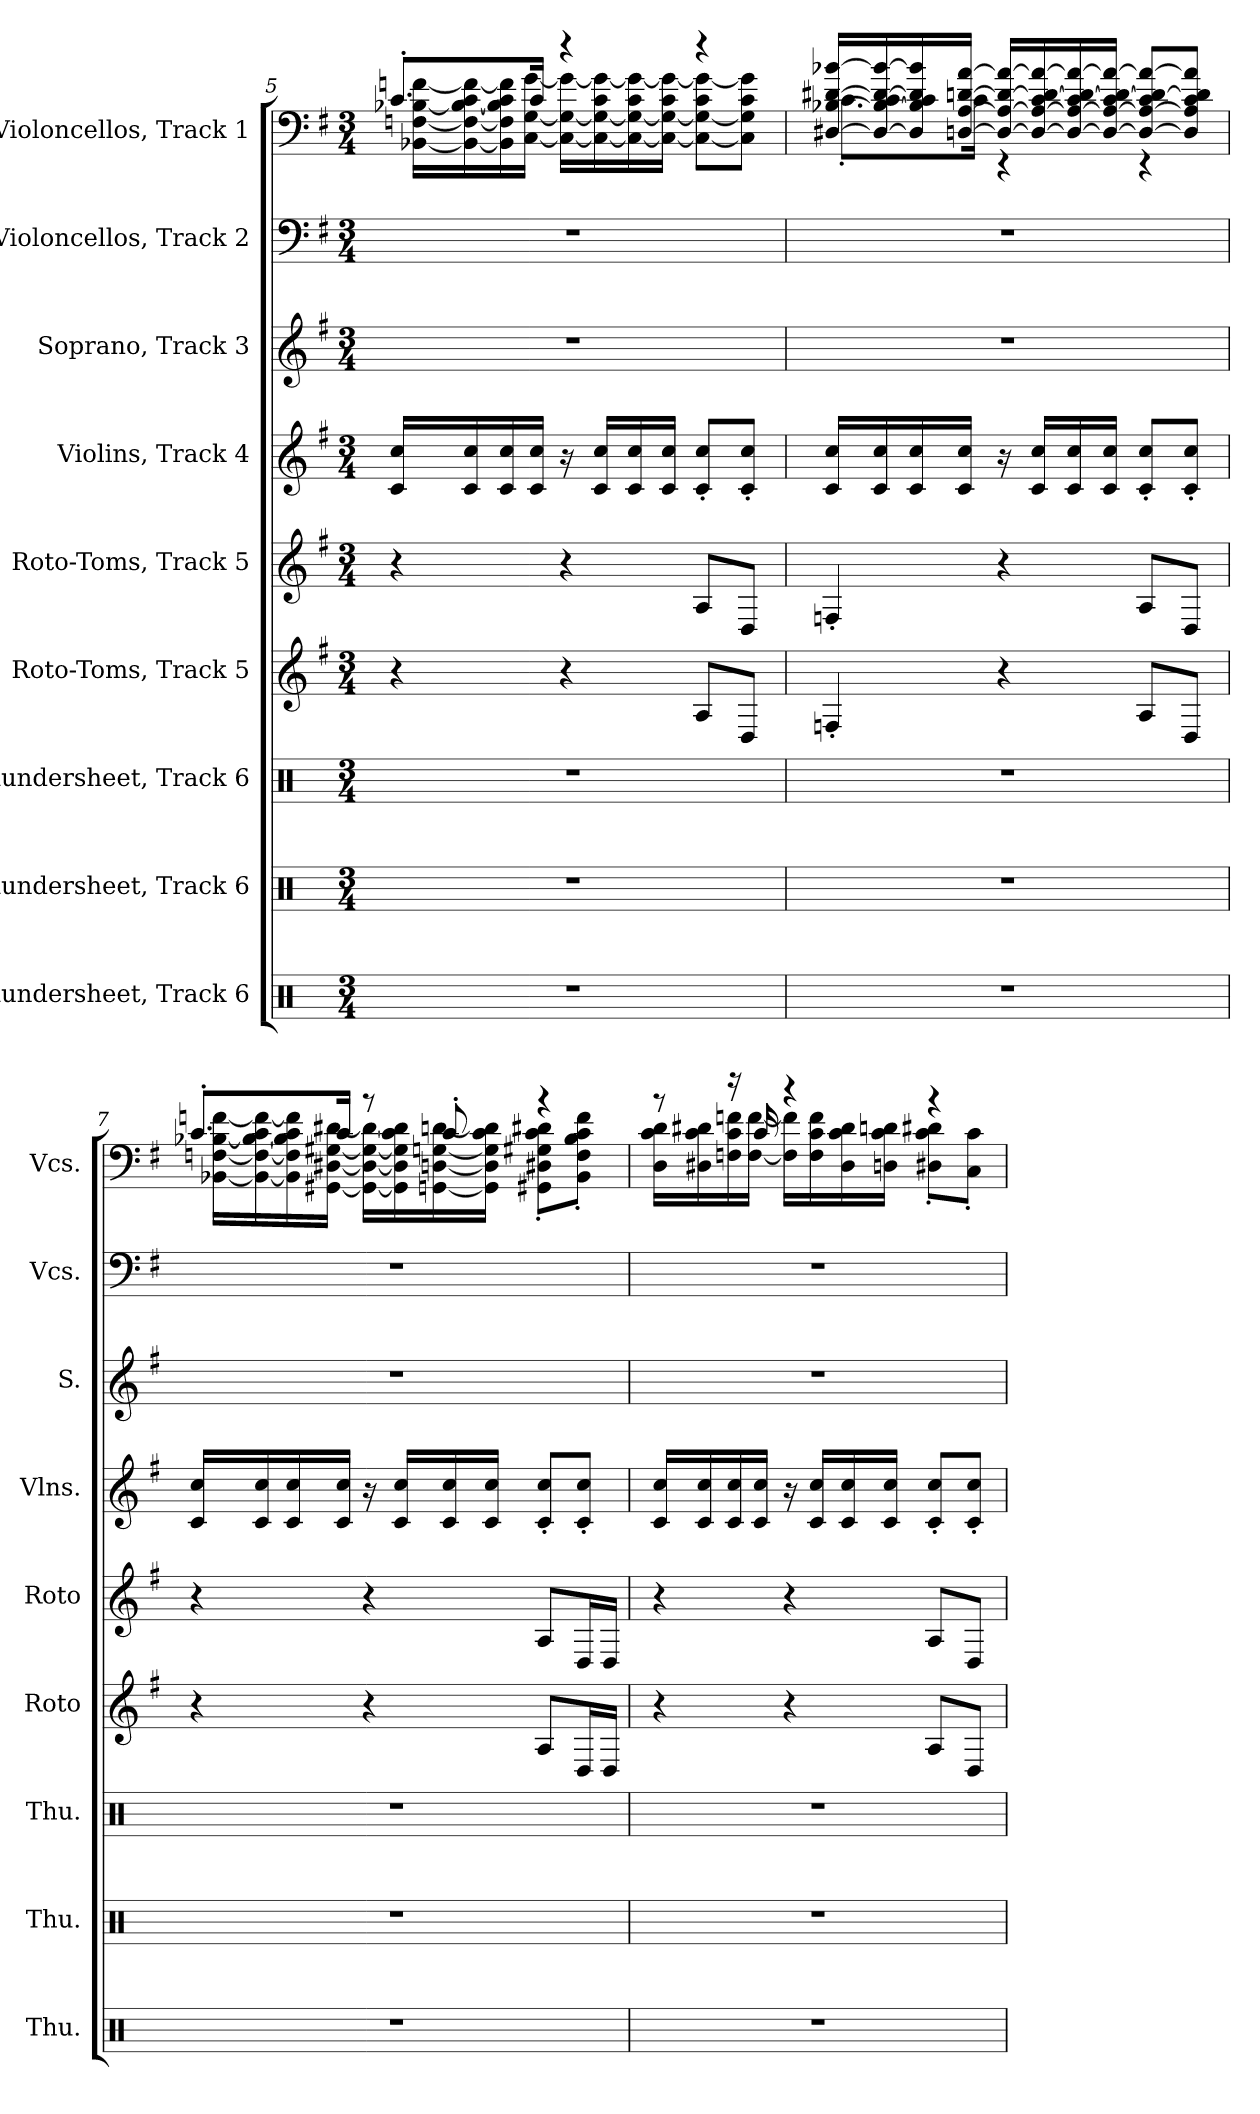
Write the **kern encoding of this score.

**kern	**kern	**kern	**kern	**kern	**kern	**kern	**kern	**kern
*part9	*part8	*part7	*part6	*part5	*part4	*part3	*part2	*part1
*staff9	*staff8	*staff7	*staff6	*staff5	*staff4	*staff3	*staff2	*staff1
*I"Thundersheet, Track 6	*I"Thundersheet, Track 6	*I"Thundersheet, Track 6	*I"Roto-Toms, Track 5	*I"Roto-Toms, Track 5	*I"Violins, Track 4	*I"Soprano, Track 3	*I"Violoncellos, Track 2	*I"Violoncellos, Track 1
*I'Thu.	*I'Thu.	*I'Thu.	*I'Roto	*I'Roto	*I'Vlns.	*I'S.	*I'Vcs.	*I'Vcs.
!!LO:PB:g=z
*clefX	*clefX	*clefX	*clefG2	*clefG2	*clefG2	*clefG2	*clefF4	*clefF4
*k[]	*k[]	*k[]	*k[f#]	*k[f#]	*k[f#]	*k[f#]	*k[f#]	*k[f#]
*M3/4	*M3/4	*M3/4	*M3/4	*M3/4	*M3/4	*M3/4	*M3/4	*M3/4
=5	=5	=5	=5	=5	=5	=5	=5	=5
*	*	*	*	*	*	*	*	*^
2.r	2.r	2.r	4r	4r	16c/ 16cc/LL	2.r	2.r	8.c'/L	[16BB-X\ [16Fn\ [16B-X\ [16fn\LL
.	.	.	.	.	16c/ 16cc/	.	.	.	16BB-\_ 16F\_ 16B-\_ 16c\ 16f\_
.	.	.	.	.	16c/ 16cc/	.	.	.	16BB-\] 16F\] 16B-\] 16c\ 16f\]
.	.	.	.	.	16c/ 16cc/JJ	.	.	16c/Jk	[16C\ [16G\ [16g\JJ
.	.	.	4r	4r	16r	.	.	4r	16C\_ 16G\_ 16g\_LL
.	.	.	.	.	16c/ 16cc/LL	.	.	.	16C\_ 16G\_ 16c\ 16g\_
.	.	.	.	.	16c/ 16cc/	.	.	.	16C\_ 16G\_ 16c\ 16g\_
.	.	.	.	.	16c/ 16cc/JJ	.	.	.	16C\_ 16G\_ 16c\ 16g\_JJ
.	.	.	8A/L	8A/L	8c/' 8cc/'L	.	.	4r	8C\_ 8G\_ 8c\ 8g\_L
.	.	.	8D/J	8D/J	8c/' 8cc/'J	.	.	.	8C\] 8G\] 8c\ 8g\]J
!!LO:PB:g=z	!!
=6	=6	=6	=6	=6	=6	=6	=6	=6	=6
2.r	2.r	2.r	4Fn'/	4Fn'/	16c/ 16cc/LL	2.r	2.r	[16D#X/ [16B-X/ [16d#X/ [16b-X/LL	8.c'\L
.	.	.	.	.	16c/ 16cc/	.	.	16D#/_ 16B-/_ 16c/ 16d#/_ 16b-/_	.
.	.	.	.	.	16c/ 16cc/	.	.	16D#/] 16B-/] 16c/ 16d#/] 16b-/]	.
.	.	.	.	.	16c/ 16cc/JJ	.	.	[16Dn/ [16A/ [16dn/ [16a/JJ	16c\Jk
.	.	.	4r	4r	16r	.	.	16D/_ 16A/_ 16d/_ 16a/_LL	4r
.	.	.	.	.	16c/ 16cc/LL	.	.	16D/_ 16A/_ 16c/ 16d/_ 16a/_	.
.	.	.	.	.	16c/ 16cc/	.	.	16D/_ 16A/_ 16c/ 16d/_ 16a/_	.
.	.	.	.	.	16c/ 16cc/JJ	.	.	16D/_ 16A/_ 16c/ 16d/_ 16a/_JJ	.
.	.	.	8A/L	8A/L	8c/' 8cc/'L	.	.	8D/_ 8A/_ 8c/ 8d/_ 8a/_L	4r
.	.	.	8D/J	8D/J	8c/' 8cc/'J	.	.	8D/] 8A/] 8c/ 8d/] 8a/]J	.
!!LO:PB:g=z	!!
=7	=7	=7	=7	=7	=7	=7	=7	=7	=7
2.r	2.r	2.r	4r	4r	16c/ 16cc/LL	2.r	2.r	8.c'/L	[16BB-X\ [16Fn\ [16B-X\ [16fn\LL
.	.	.	.	.	16c/ 16cc/	.	.	.	16BB-\_ 16F\_ 16B-\_ 16c\ 16f\_
.	.	.	.	.	16c/ 16cc/	.	.	.	16BB-\] 16F\] 16B-\] 16c\ 16f\]
.	.	.	.	.	16c/ 16cc/JJ	.	.	16c/Jk	[16GG#X\ [16D#X\ [16G#X\ [16d#X\JJ
.	.	.	4r	4r	16r	.	.	8r	16GG#\_ 16D#\_ 16G#\_ 16d#\_LL
.	.	.	.	.	16c/ 16cc/LL	.	.	.	16GG#\] 16D#\] 16G#\] 16c\ 16d#\]
.	.	.	.	.	16c/ 16cc/	.	.	8c'/	[16GGn\ [16Dn\ [16Gn\ [16dn\
.	.	.	.	.	16c/ 16cc/JJ	.	.	.	16GG\] 16D\] 16G\] 16c\ 16d\]JJ
.	.	.	8A/L	8A/L	8c/' 8cc/'L	.	.	4r	8GG#X\' 8D#X\' 8G#X\' 8c\' 8d#X\'L
.	.	.	16D/L	16D/L	8c/' 8cc/'J	.	.	.	8BB-\' 8F\' 8B-\' 8c\' 8f\'J
.	.	.	16D/JJ	16D/JJ	.	.	.	.	.
!!LO:PB:g=z	!!
=8	=8	=8	=8	=8	=8	=8	=8	=8	=8
2.r	2.r	2.r	4r	4r	16c/ 16cc/LL	2.r	2.r	8r	16D\ 16c\ 16d\LL
.	.	.	.	.	16c/ 16cc/	.	.	.	16D#X\ 16c\ 16d#X\
.	.	.	.	.	16c/ 16cc/	.	.	16r	16Fn\ 16c\ 16fn\
.	.	.	.	.	16c/ 16cc/JJ	.	.	16c/	[16F\ [16f\JJ
.	.	.	4r	4r	16r	.	.	4r	16F\] 16f\]LL
.	.	.	.	.	16c/ 16cc/LL	.	.	.	16F\ 16c\ 16f\
.	.	.	.	.	16c/ 16cc/	.	.	.	16D#\ 16c\ 16d#\
.	.	.	.	.	16c/ 16cc/JJ	.	.	.	16Dn\ 16c\ 16dn\JJ
.	.	.	8A/L	8A/L	8c/' 8cc/'L	.	.	4r	8D#X\' 8c\' 8d#X\'L
.	.	.	8D/J	8D/J	8c/' 8cc/'J	.	.	.	8C\' 8c\'J
*	*	*	*	*	*	*	*	*v	*v
=	=	=	=	=	=	=	=	=
*-	*-	*-	*-	*-	*-	*-	*-	*-
